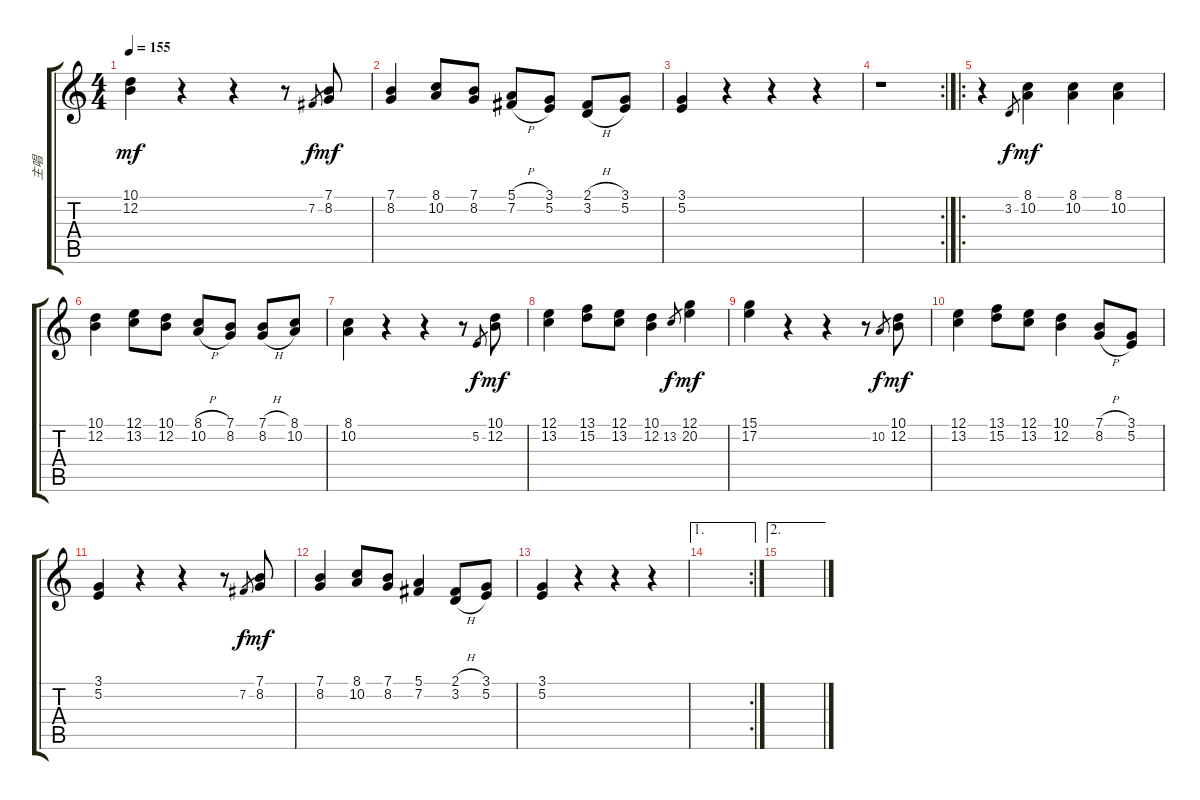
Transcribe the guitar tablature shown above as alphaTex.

\track ("主唱" "主唱") {instrument voiceoohs}
\staff {score tabs}
\tuning (E4 B3 G3 D3 A2 E2) {hide}
\ts (4 4)
\tempo 155
\clef g2
\ks c
(10.1 12.2).4{dy mf} r.4 r.4 r.8 7.2.8{gr dy f} (7.1 8.2).8{dy mf} |
(7.1 8.2).4 (8.1 10.2).8 (7.1 8.2).8 (5.1{h} 7.2{h}).8 (3.1 5.2).8 (2.1{h} 3.2{h}).8 (3.1 5.2).8 |
(3.1 5.2).4 r.4 r.4 r.4 |
\rc 2
r.1 |
\ro
r.4 3.2.8{gr dy f} (8.1 10.2).4{dy mf} (8.1 10.2).4 (8.1 10.2).4 |
(10.1 12.2).4 (12.1 13.2).8 (10.1 12.2).8 (8.1{h} 10.2{h}).8 (7.1 8.2).8 (7.1{h} 8.2{h}).8 (8.1 10.2).8 |
(8.1 10.2).4 r.4 r.4 r.8 5.2.8{gr dy f} (10.1 12.2).8{dy mf} |
(12.1 13.2).4 (13.1 15.2).8 (12.1 13.2).8 (10.1 12.2).4 13.2.8{gr dy f} (12.1 20.2).4{dy mf} |
(15.1 17.2).4 r.4 r.4 r.8 10.2.8{gr dy f} (10.1 12.2).8{dy mf} |
(12.1 13.2).4 (13.1 15.2).8 (12.1 13.2).8 (10.1 12.2).4 (7.1{h} 8.2{h}).8 (3.1 5.2).8 |
(3.1 5.2).4 r.4 r.4 r.8 7.2.8{gr dy f} (7.1 8.2).8{dy mf} |
(7.1 8.2).4 (8.1 10.2).8 (7.1 8.2).8 (5.1 7.2).4 (2.1{h} 3.2{h}).8 (3.1 5.2).8 |
(3.1 5.2).4 r.4 r.4 r.4 |
\ae 1
\rc 2
|
\ae 2
